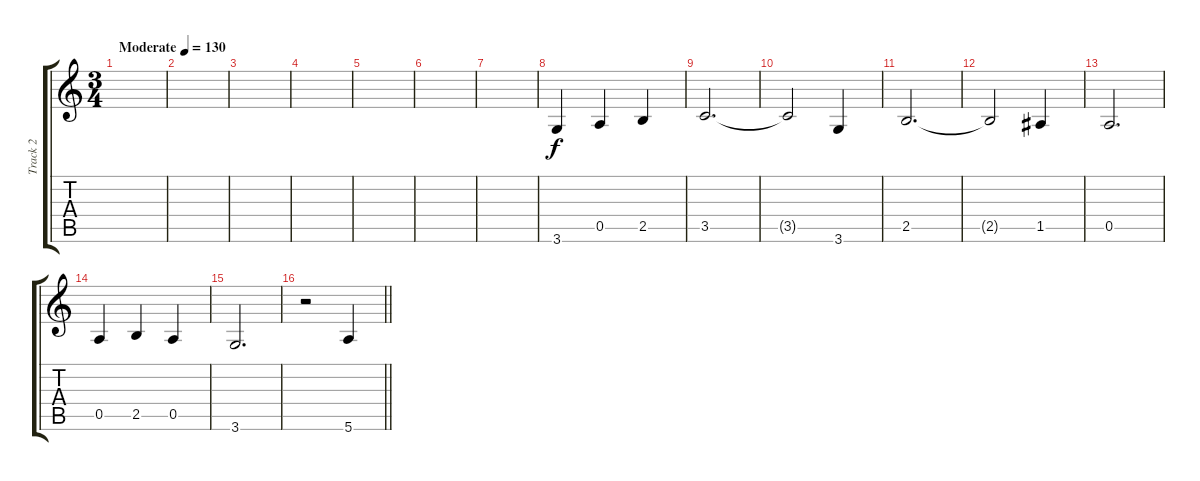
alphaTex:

\track ("Track 2" "Track 2") {instrument electricbassfinger}
\staff {score tabs}
\tuning (E4 B3 G3 D3 A2 E2) {hide}
\ts (3 4)
\tempo (130 "Moderate")
\clef g2
\ks c
|
|
|
|
|
|
|
3.6.4 0.5.4 2.5.4 |
3.5.2{d} |
3.5{t}.2 3.6.4 |
2.5.2{d} |
2.5{t}.2 1.5.4 |
0.5.2{d} |
0.5.4 2.5.4 0.5.4 |
3.6.2{d} |
\barLineRight lightlight
r.2 5.6.4
